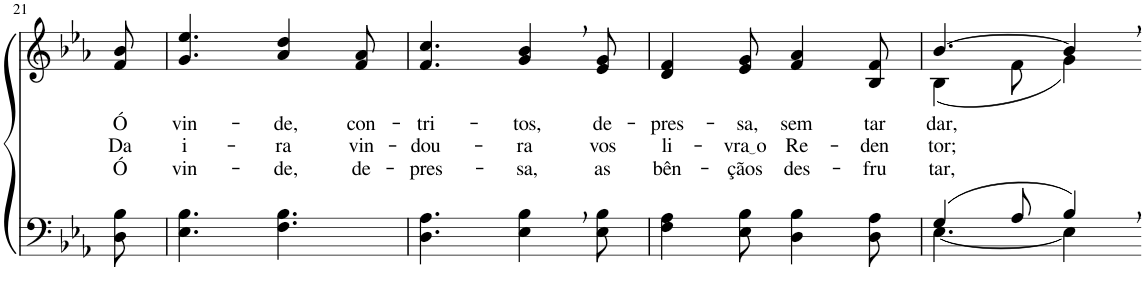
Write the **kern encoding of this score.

**kern	**kern	**text	**text	**text
*part2	*part1	*part1	*part1	*part1
*staff2	*staff1	*staff1	*staff1	*staff1
*I"Parte III e IV	*I"Parte I e II	*	*	*
!!LO:PB:g=z
*clefF4	*clefG2	*	*	*
*Trd-1c-2	*Trd-1c-2	*	*	*
*k[b-e-a-]	*k[b-e-a-]	*	*	*
*M6/8	*M6/8	*	*	*
=21	=21	=21	=21	=21
!	!	!LO:LY:b	!LO:LY:b	!LO:LY:b
8D\ 8B-\	8f/ 8b-/	Ó	-Da	Ó
=22	=22	=22	=22	=22
!	!	!LO:LY:b	!LO:LY:b	!LO:LY:b
4.E-\ 4.B-\	4.g/ 4.ee-/	vin-	i-	vin-
!	!	!LO:LY:b	!LO:LY:b	!LO:LY:b
4.F\ 4.B-\	4a-/ 4dd/	-de,	-ra	-de,
!	!	!LO:LY:b	!LO:LY:b	!LO:LY:b
.	8f/ 8a-/	con-	vin-	de-
=23	=23	=23	=23	=23
!	!	!LO:LY:b	!LO:LY:b	!LO:LY:b
4.D\ 4.A-\	4.f/ 4.cc/	-tri-	-dou-	-pres-
!	!	!LO:LY:b	!LO:LY:b	!LO:LY:b
4E-\, 4B-\,	4g/, 4b-/,	-tos,	-ra	-sa,
!	!	!LO:LY:b	!LO:LY:b	!LO:LY:b
8E-\ 8B-\	8e-/ 8g/	de-	vos	as
=24	=24	=24	=24	=24
!	!	!LO:LY:b	!LO:LY:b	!LO:LY:b
4F\ 4A-\	4d/ 4f/	-pres-	li-	bên-
!	!	!LO:LY:b	!LO:LY:b	!LO:LY:b
8E-\ 8B-\	8e-/ 8g/	-sa,	vra o	-çãos
!	!	!LO:LY:b	!LO:LY:b	!LO:LY:b
4D\ 4B-\	4f/ 4a-/	sem	Re-	des-
!	!	!LO:LY:b	!LO:LY:b	!LO:LY:b
8D\ 8A-\	8B-/ 8f/	tar-	-den-	-fru-
=25	=25	=25	=25	=25
*^	*^	*	*	*
!	!	!	!	!LO:LY:b	!LO:LY:b	!LO:LY:b
(4G/	[4.E-\	[4.b-/	(4B-\	-dar,	-tor;	-tar,
8A-/	.	.	8f\	.	.	.
4B-,/)	4E-\]	4b-,/]	4g\)	.	.	.
*v	*v	*	*	*	*	*
*	*v	*v	*	*	*
=-	=-	=-	=-	=-
*-	*-	*-	*-	*-
